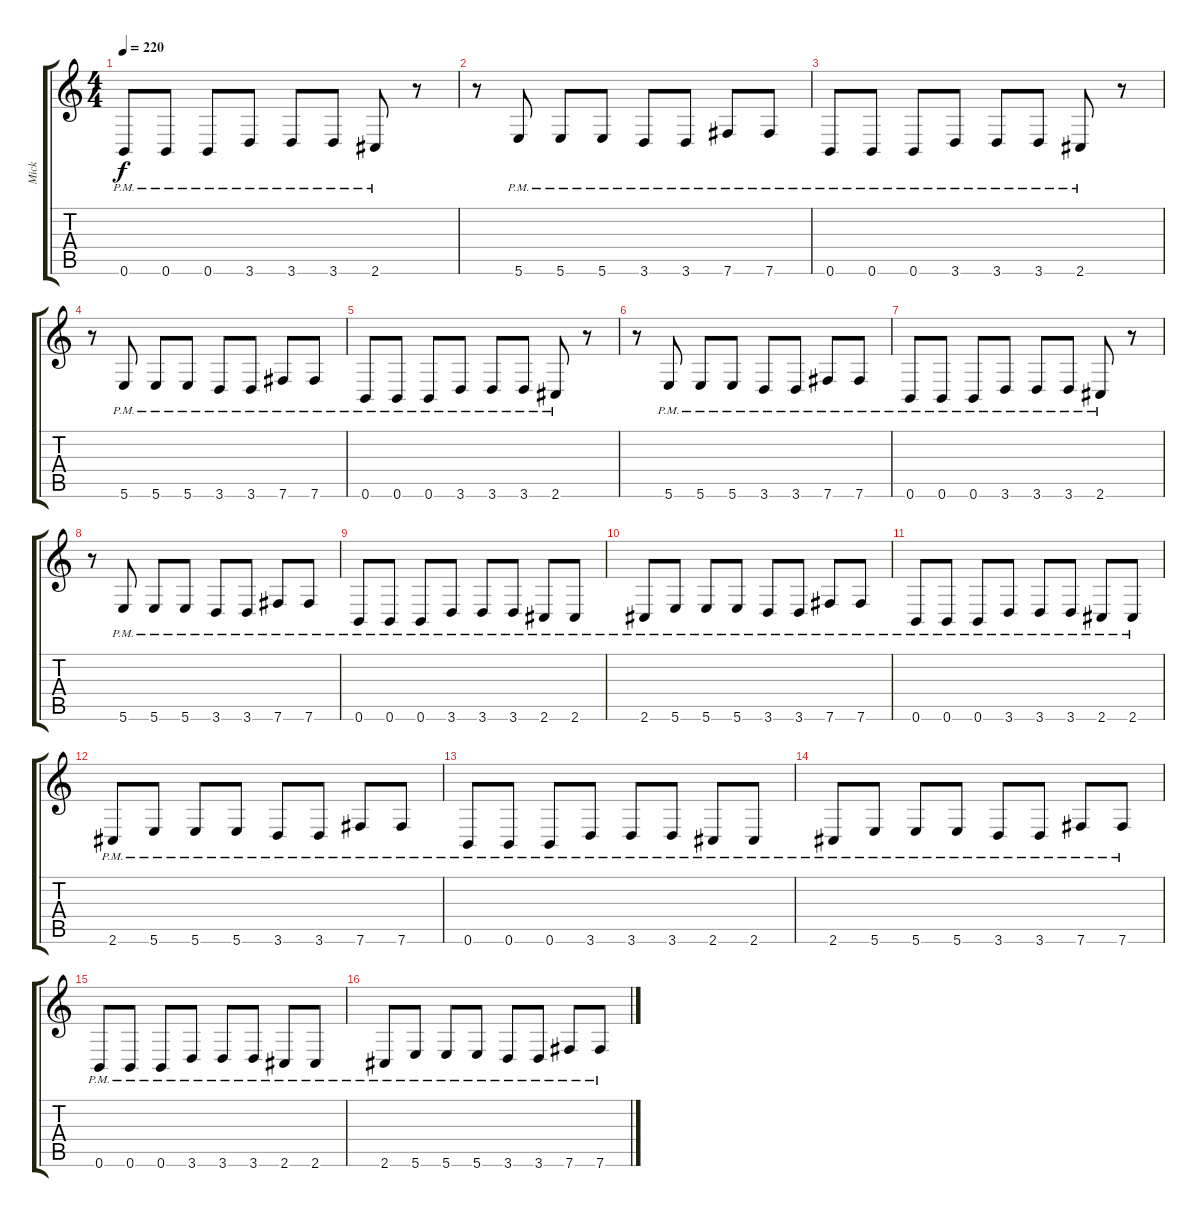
\track ("Mick" "Mick") {instrument distortionguitar}
\staff {score tabs}
\tuning (Db4 Ab3 E3 B2 Gb2 B1) {hide}
\ts (4 4)
\tempo 220
\clef g2
\ks c
0.6{pm}.8{dy f} 0.6{pm}.8 0.6{pm}.8 3.6{pm}.8 3.6{pm}.8 3.6{pm}.8 2.6{pm}.8 r.8 |
r.8 5.6{pm}.8 5.6{pm}.8 5.6{pm}.8 3.6{pm}.8 3.6{pm}.8 7.6{pm}.8 7.6{pm}.8 |
0.6{pm}.8 0.6{pm}.8 0.6{pm}.8 3.6{pm}.8 3.6{pm}.8 3.6{pm}.8 2.6{pm}.8 r.8 |
r.8 5.6{pm}.8 5.6{pm}.8 5.6{pm}.8 3.6{pm}.8 3.6{pm}.8 7.6{pm}.8 7.6{pm}.8 |
0.6{pm}.8 0.6{pm}.8 0.6{pm}.8 3.6{pm}.8 3.6{pm}.8 3.6{pm}.8 2.6{pm}.8 r.8 |
r.8 5.6{pm}.8 5.6{pm}.8 5.6{pm}.8 3.6{pm}.8 3.6{pm}.8 7.6{pm}.8 7.6{pm}.8 |
0.6{pm}.8 0.6{pm}.8 0.6{pm}.8 3.6{pm}.8 3.6{pm}.8 3.6{pm}.8 2.6{pm}.8 r.8 |
r.8 5.6{pm}.8 5.6{pm}.8 5.6{pm}.8 3.6{pm}.8 3.6{pm}.8 7.6{pm}.8 7.6{pm}.8 |
0.6{pm}.8 0.6{pm}.8 0.6{pm}.8 3.6{pm}.8 3.6{pm}.8 3.6{pm}.8 2.6{pm}.8 2.6{pm}.8 |
2.6{pm}.8 5.6{pm}.8 5.6{pm}.8 5.6{pm}.8 3.6{pm}.8 3.6{pm}.8 7.6{pm}.8 7.6{pm}.8 |
0.6{pm}.8 0.6{pm}.8 0.6{pm}.8 3.6{pm}.8 3.6{pm}.8 3.6{pm}.8 2.6{pm}.8 2.6{pm}.8 |
2.6{pm}.8 5.6{pm}.8 5.6{pm}.8 5.6{pm}.8 3.6{pm}.8 3.6{pm}.8 7.6{pm}.8 7.6{pm}.8 |
0.6{pm}.8 0.6{pm}.8 0.6{pm}.8 3.6{pm}.8 3.6{pm}.8 3.6{pm}.8 2.6{pm}.8 2.6{pm}.8 |
2.6{pm}.8 5.6{pm}.8 5.6{pm}.8 5.6{pm}.8 3.6{pm}.8 3.6{pm}.8 7.6{pm}.8 7.6{pm}.8 |
0.6{pm}.8 0.6{pm}.8 0.6{pm}.8 3.6{pm}.8 3.6{pm}.8 3.6{pm}.8 2.6{pm}.8 2.6{pm}.8 |
2.6{pm}.8 5.6{pm}.8 5.6{pm}.8 5.6{pm}.8 3.6{pm}.8 3.6{pm}.8 7.6{pm}.8 7.6{pm}.8
